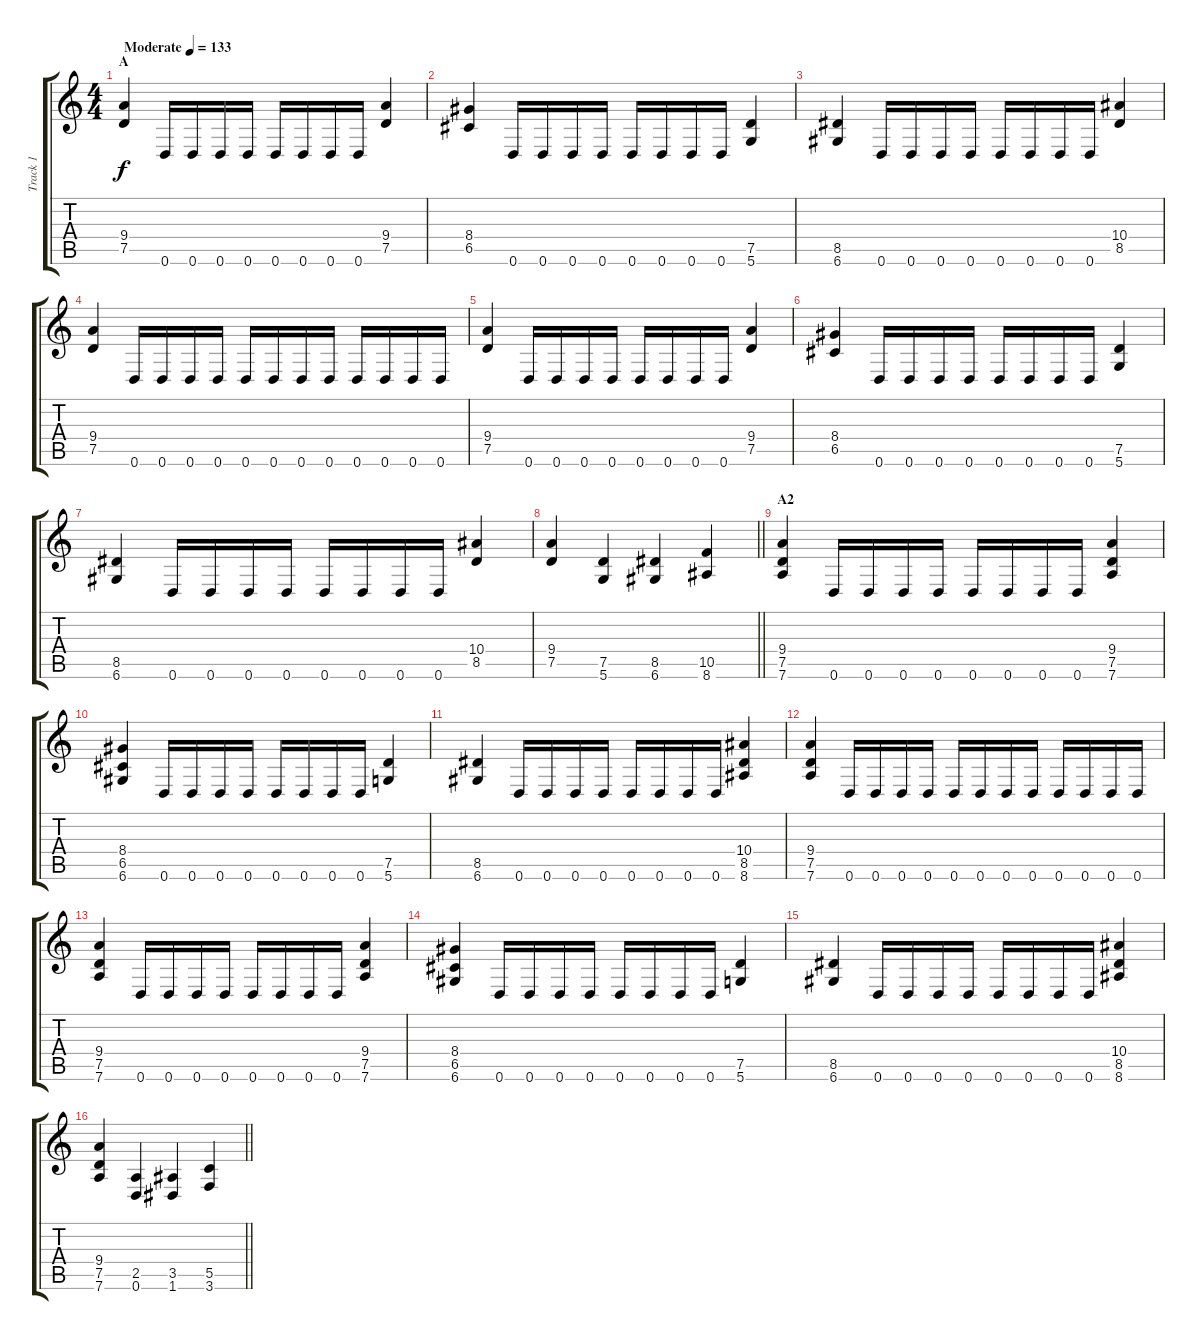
\track ("Track 1" "Track 1") {instrument overdrivenguitar}
\staff {score tabs}
\tuning (D4 A3 F3 C3 G2 D2) {hide}
\ts (4 4)
\section ("" "A")
\tempo (133 "Moderate")
\clef g2
\ks c
(9.4 7.5).4{dy f instrument overdrivenguitar} 0.6.16 0.6.16 0.6.16 0.6.16 0.6.16 0.6.16 0.6.16 0.6.16 (9.4 7.5).4 |
(8.4 6.5).4 0.6.16 0.6.16 0.6.16 0.6.16 0.6.16 0.6.16 0.6.16 0.6.16 (7.5 5.6).4 |
(8.5 6.6).4 0.6.16 0.6.16 0.6.16 0.6.16 0.6.16 0.6.16 0.6.16 0.6.16 (10.4 8.5).4 |
(9.4 7.5).4 0.6.16 0.6.16 0.6.16 0.6.16 0.6.16 0.6.16 0.6.16 0.6.16 0.6.16 0.6.16 0.6.16 0.6.16 |
(9.4 7.5).4 0.6.16 0.6.16 0.6.16 0.6.16 0.6.16 0.6.16 0.6.16 0.6.16 (9.4 7.5).4 |
(8.4 6.5).4 0.6.16 0.6.16 0.6.16 0.6.16 0.6.16 0.6.16 0.6.16 0.6.16 (7.5 5.6).4 |
(8.5 6.6).4 0.6.16 0.6.16 0.6.16 0.6.16 0.6.16 0.6.16 0.6.16 0.6.16 (10.4 8.5).4 |
\barLineRight lightlight
(9.4 7.5).4 (7.5 5.6).4 (8.5 6.6).4 (10.5 8.6).4 |
\section ("" "A2")
(9.4 7.5 7.6).4 0.6.16 0.6.16 0.6.16 0.6.16 0.6.16 0.6.16 0.6.16 0.6.16 (9.4 7.5 7.6).4 |
(8.4 6.5 6.6).4 0.6.16 0.6.16 0.6.16 0.6.16 0.6.16 0.6.16 0.6.16 0.6.16 (7.5 5.6).4 |
(8.5 6.6).4 0.6.16 0.6.16 0.6.16 0.6.16 0.6.16 0.6.16 0.6.16 0.6.16 (10.4 8.5 8.6).4 |
(9.4 7.5 7.6).4 0.6.16 0.6.16 0.6.16 0.6.16 0.6.16 0.6.16 0.6.16 0.6.16 0.6.16 0.6.16 0.6.16 0.6.16 |
(9.4 7.5 7.6).4 0.6.16 0.6.16 0.6.16 0.6.16 0.6.16 0.6.16 0.6.16 0.6.16 (9.4 7.5 7.6).4 |
(8.4 6.5 6.6).4 0.6.16 0.6.16 0.6.16 0.6.16 0.6.16 0.6.16 0.6.16 0.6.16 (7.5 5.6).4 |
(8.5 6.6).4 0.6.16 0.6.16 0.6.16 0.6.16 0.6.16 0.6.16 0.6.16 0.6.16 (10.4 8.5 8.6).4 |
\barLineRight lightlight
(9.4 7.5 7.6).4 (2.5 0.6).4 (3.5 1.6).4 (5.5 3.6).4
